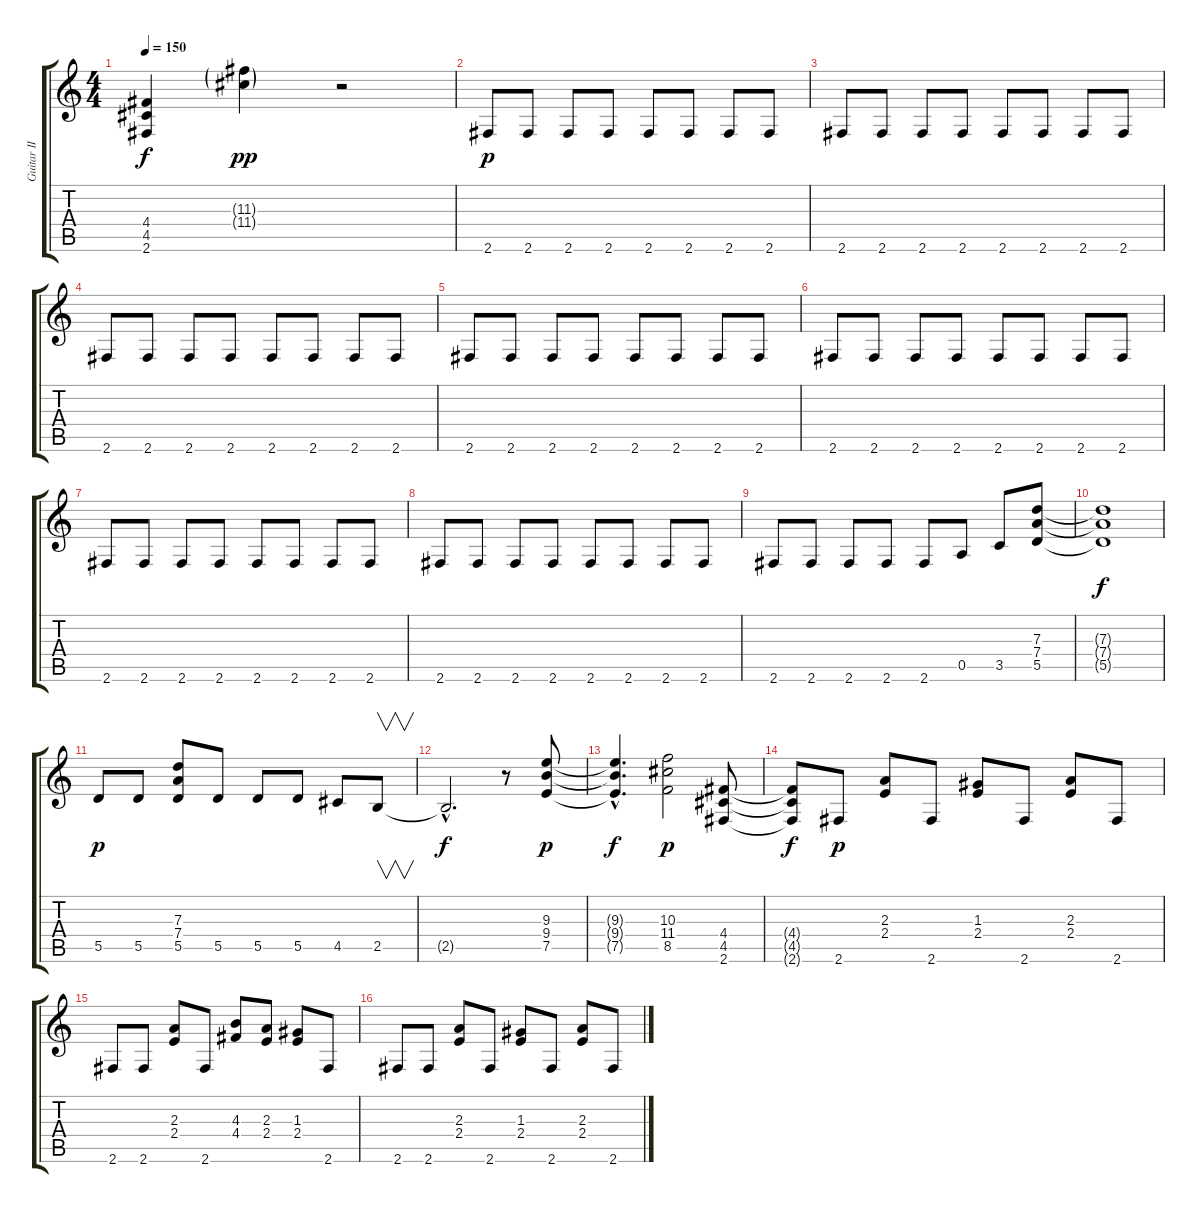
\track ("Guitar II" "Guitar II") {instrument overdrivenguitar}
\staff {score tabs}
\tuning (E4 B3 G3 D3 A2 E2) {hide}
\ts (4 4)
\tempo 150
\clef g2
\ks c
(4.4{t} 4.5{t} 2.6{t}).4{dy f} (11.3{g} 11.4{g}).4{dy pp} r.2 |
2.6.8{dy p} 2.6.8 2.6.8 2.6.8 2.6.8 2.6.8 2.6.8 2.6.8 |
2.6.8 2.6.8 2.6.8 2.6.8 2.6.8 2.6.8 2.6.8 2.6.8 |
2.6.8 2.6.8 2.6.8 2.6.8 2.6.8 2.6.8 2.6.8 2.6.8 |
2.6.8 2.6.8 2.6.8 2.6.8 2.6.8 2.6.8 2.6.8 2.6.8 |
2.6.8 2.6.8 2.6.8 2.6.8 2.6.8 2.6.8 2.6.8 2.6.8 |
2.6.8 2.6.8 2.6.8 2.6.8 2.6.8 2.6.8 2.6.8 2.6.8 |
2.6.8 2.6.8 2.6.8 2.6.8 2.6.8 2.6.8 2.6.8 2.6.8 |
2.6.8 2.6.8 2.6.8 2.6.8 2.6.8 0.5.8 3.5.8 (7.3 7.4 5.5).8 |
(7.3{t} 7.4{t} 5.5{t}).1{dy f} |
5.5.8{dy p} 5.5.8 (7.3 7.4 5.5).8 5.5.8 5.5.8 5.5.8 4.5.8 2.5.8{v} |
2.5{hac t}.2{d dy f} r.8 (9.3 9.4 7.5).8{dy p} |
(9.3{hac t} 9.4{hac t} 7.5{hac t}).4{d dy f} (10.3 11.4 8.5).2{dy p} (4.4 4.5 2.6).8 |
(4.4{t} 4.5{t} 2.6{t}).8{dy f} 2.6.8{dy p} (2.3 2.4).8 2.6.8 (1.3 2.4).8 2.6.8 (2.3 2.4).8 2.6.8 |
2.6.8 2.6.8 (2.3 2.4).8 2.6.8 (4.3 4.4).8 (2.3 2.4).8 (1.3 2.4).8 2.6.8 |
2.6.8 2.6.8 (2.3 2.4).8 2.6.8 (1.3 2.4).8 2.6.8 (2.3 2.4).8 2.6.8
